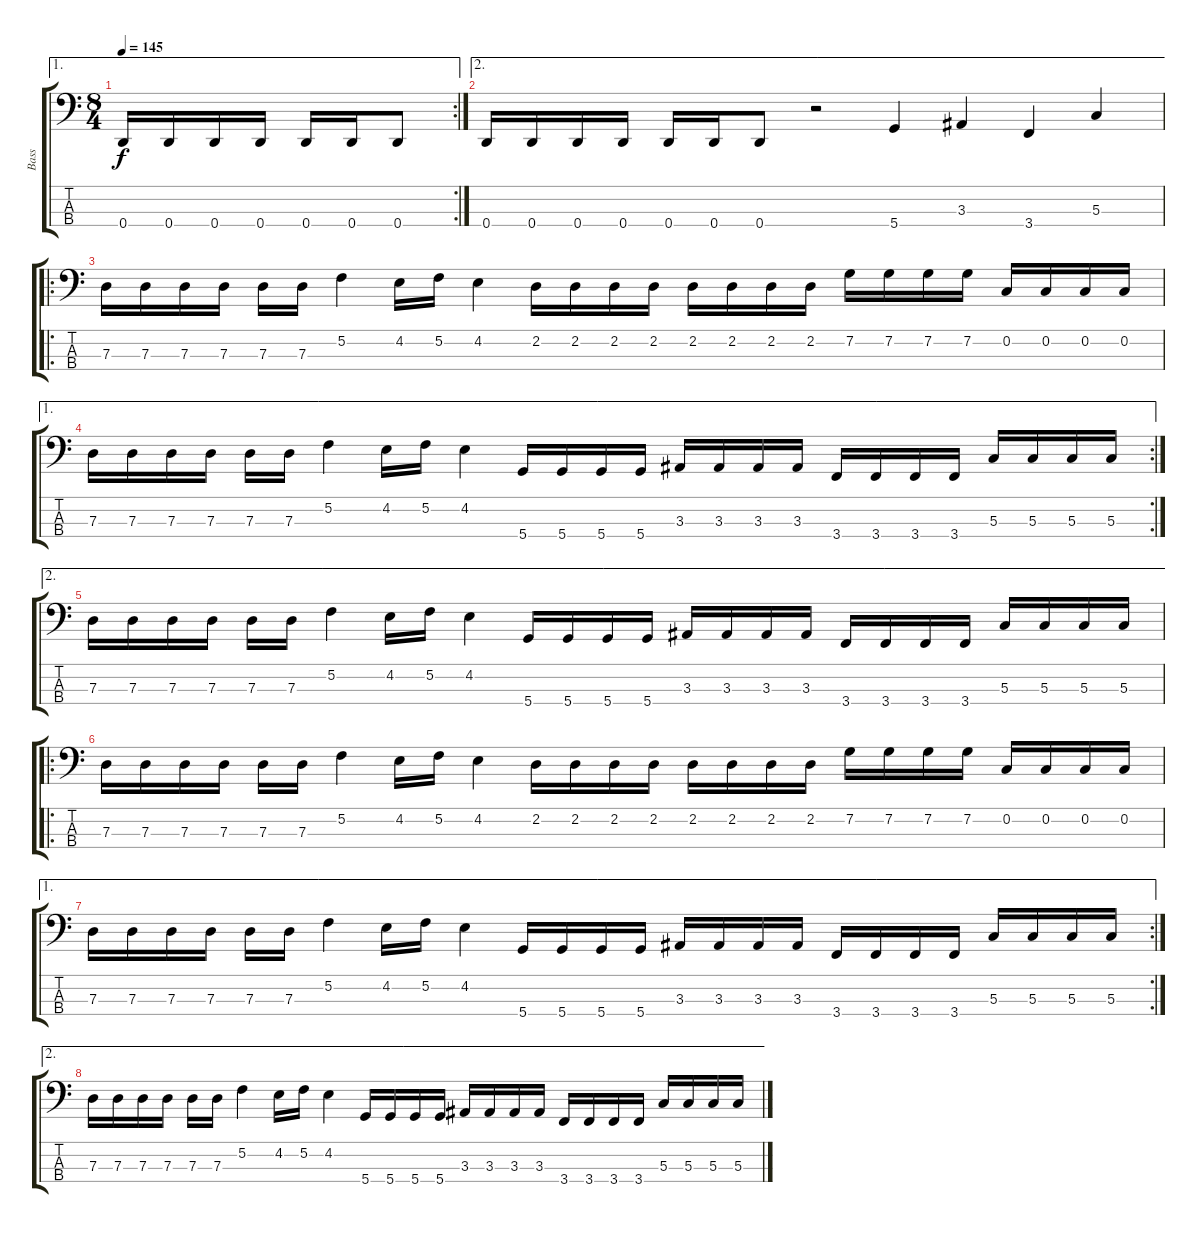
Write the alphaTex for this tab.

\track ("Bass" "Bass") {instrument electricbassfinger}
\staff {score tabs}
\tuning (F2 C2 G1 D1) {hide}
\ae 1
\rc 2
\ts (8 4)
\tempo 145
\clef f4
\ks c
0.4.16{dy f} 0.4.16 0.4.16 0.4.16 0.4.16 0.4.16 0.4.8 |
\ae 2
0.4.16 0.4.16 0.4.16 0.4.16 0.4.16 0.4.16 0.4.8 r.2 5.4.4 3.3.4 3.4.4 5.3.4 |
\ro
7.3.16 7.3.16 7.3.16 7.3.16 7.3.16 7.3.16 5.2.4 4.2.16 5.2.16 4.2.4 2.2.16 2.2.16 2.2.16 2.2.16 2.2.16 2.2.16 2.2.16 2.2.16 7.2.16 7.2.16 7.2.16 7.2.16 0.2.16 0.2.16 0.2.16 0.2.16 |
\ae 1
\rc 2
7.3.16 7.3.16 7.3.16 7.3.16 7.3.16 7.3.16 5.2.4 4.2.16 5.2.16 4.2.4 5.4.16 5.4.16 5.4.16 5.4.16 3.3.16 3.3.16 3.3.16 3.3.16 3.4.16 3.4.16 3.4.16 3.4.16 5.3.16 5.3.16 5.3.16 5.3.16 |
\ae 2
7.3.16 7.3.16 7.3.16 7.3.16 7.3.16 7.3.16 5.2.4 4.2.16 5.2.16 4.2.4 5.4.16 5.4.16 5.4.16 5.4.16 3.3.16 3.3.16 3.3.16 3.3.16 3.4.16 3.4.16 3.4.16 3.4.16 5.3.16 5.3.16 5.3.16 5.3.16 |
\ro
7.3.16 7.3.16 7.3.16 7.3.16 7.3.16 7.3.16 5.2.4 4.2.16 5.2.16 4.2.4 2.2.16 2.2.16 2.2.16 2.2.16 2.2.16 2.2.16 2.2.16 2.2.16 7.2.16 7.2.16 7.2.16 7.2.16 0.2.16 0.2.16 0.2.16 0.2.16 |
\ae 1
\rc 2
7.3.16 7.3.16 7.3.16 7.3.16 7.3.16 7.3.16 5.2.4 4.2.16 5.2.16 4.2.4 5.4.16 5.4.16 5.4.16 5.4.16 3.3.16 3.3.16 3.3.16 3.3.16 3.4.16 3.4.16 3.4.16 3.4.16 5.3.16 5.3.16 5.3.16 5.3.16 |
\ae 2
7.3.16 7.3.16 7.3.16 7.3.16 7.3.16 7.3.16 5.2.4 4.2.16 5.2.16 4.2.4 5.4.16 5.4.16 5.4.16 5.4.16 3.3.16 3.3.16 3.3.16 3.3.16 3.4.16 3.4.16 3.4.16 3.4.16 5.3.16 5.3.16 5.3.16 5.3.16
